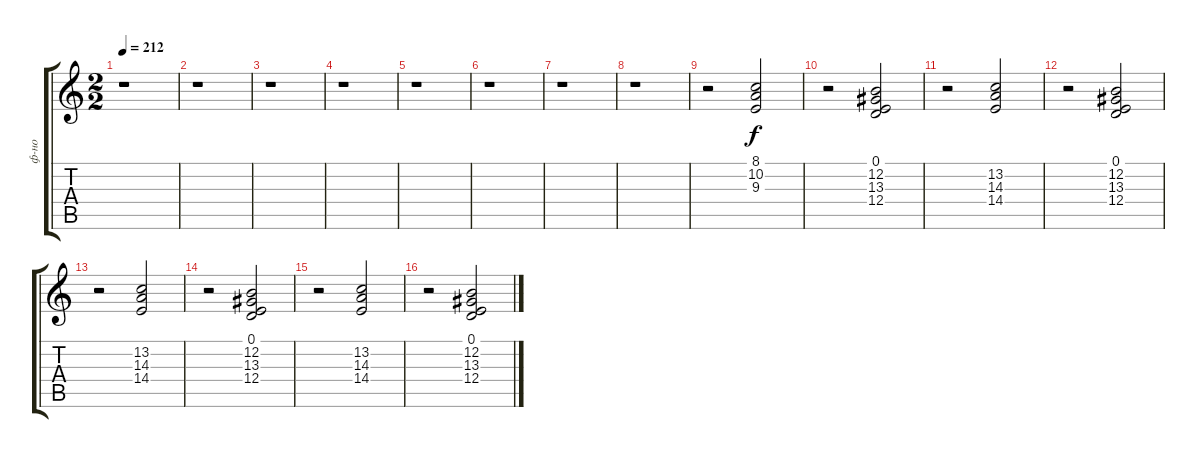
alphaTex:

\track ("ф-но" "ф-но") {instrument acousticgrandpiano}
\staff {score tabs}
\tuning (E4 B3 G3 D3 A2 E2) {hide}
\ts (2 2)
\tempo 212
\clef g2
\ks c
r.1{dy f instrument acousticgrandpiano} |
r.1 |
r.1 |
r.1 |
r.1 |
r.1 |
r.1 |
r.1 |
r.2 (8.1 10.2 9.3).2 |
r.2 (0.1 12.2 13.3 12.4).2 |
r.2 (13.2 14.3 14.4).2 |
r.2 (0.1 12.2 13.3 12.4).2 |
r.2 (13.2 14.3 14.4).2 |
r.2 (0.1 12.2 13.3 12.4).2 |
r.2 (13.2 14.3 14.4).2 |
r.2 (0.1 12.2 13.3 12.4).2
